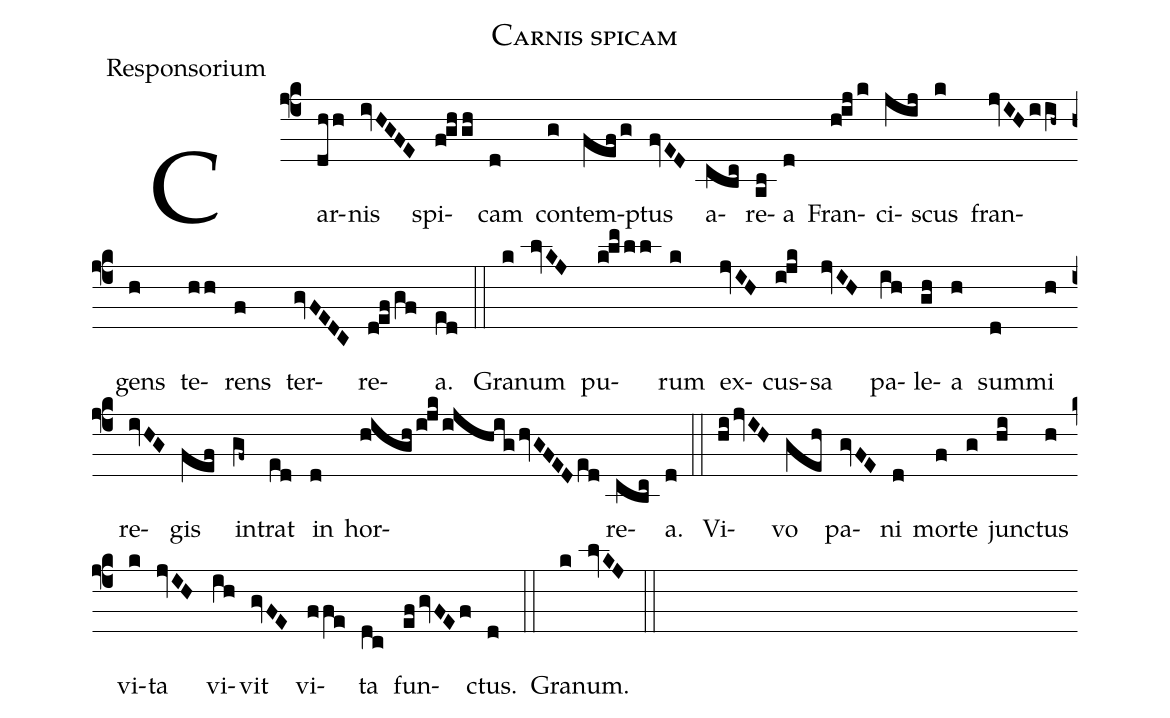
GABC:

name:Carnis spicam;
office-part:Responsorium;
%%
(f4)Car(dhh)nis(ivHGFE) spi(fghgh)cam(d) con(g)tem(fefg)ptus(fvED) a(cbc)re(ab)a(d) Fran(hijk)ci(jij)scus(k) fran(jvIHiih~)gens(h) te(hh)rens(f) ter(gvFEDC)re(defgf)a.(ed) (::) Gra(k)num(lvKJ) pu(klmll)rum(k) ex(jvIH)cus(ijk)sa(jvIH) pa(ih)le(gh)a(h) sum(d)mi(h) re(ivHG)gis(fef) in(gf~)trat(ed) in(d) hor(highijkijhighvGFEDed)re(cbc)a.(d) (::) Vi(hijvIH)vo(geh) pa(gvFE)ni(d) mor(f)te(g) jun(hi)ctus(h) vi(k)ta(jvIH) vi(ih)vit(gvFE) vi(ffe)ta(dc) fun(efgvFEf)ctus.(d) (::) Gra(k)num.(lvKJ) (::)
